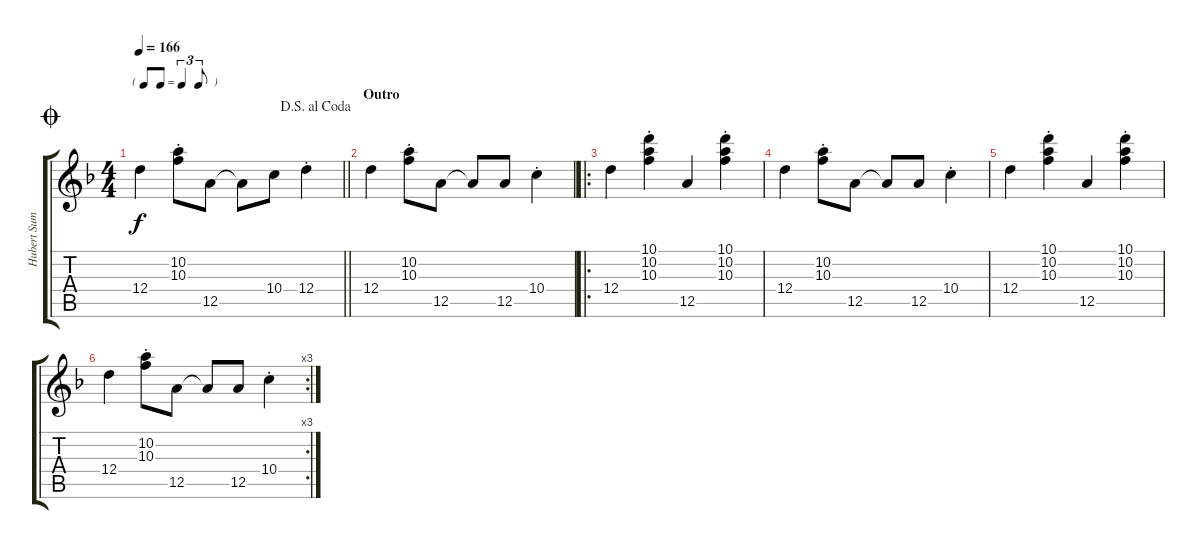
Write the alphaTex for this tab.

\track ("Hubert Sumlin - Electric Guitar" "Hubert Sum") {instrument electricguitarclean}
\staff {score tabs}
\tuning (E4 B3 G3 D3 A2 E2) {hide}
\ts (4 4)
\tf triplet8th
\jump coda
\jump dalsegnoalcoda
\tempo 166
\clef g2
\barLineRight lightlight
\ks f
12.4.4{dy f} (10.2{st} 10.3{st}).8 12.5.8 12.5{t}.8 10.4.8 12.4{st}.4 |
\section ("" "Outro")
12.4.4 (10.2{st} 10.3{st}).8 12.5.8 12.5{t}.8 12.5.8 10.4{st}.4 |
\ro
12.4.4 (10.1{st} 10.2{st} 10.3{st}).4 12.5.4 (10.1{st} 10.2{st} 10.3{st}).4 |
12.4.4 (10.2{st} 10.3{st}).8 12.5.8 12.5{t}.8 12.5.8 10.4{st}.4 |
12.4.4 (10.1{st} 10.2{st} 10.3{st}).4 12.5.4 (10.1{st} 10.2{st} 10.3{st}).4 |
\rc 3
12.4.4 (10.2{st} 10.3{st}).8 12.5.8 12.5{t}.8 12.5.8 10.4{st}.4
